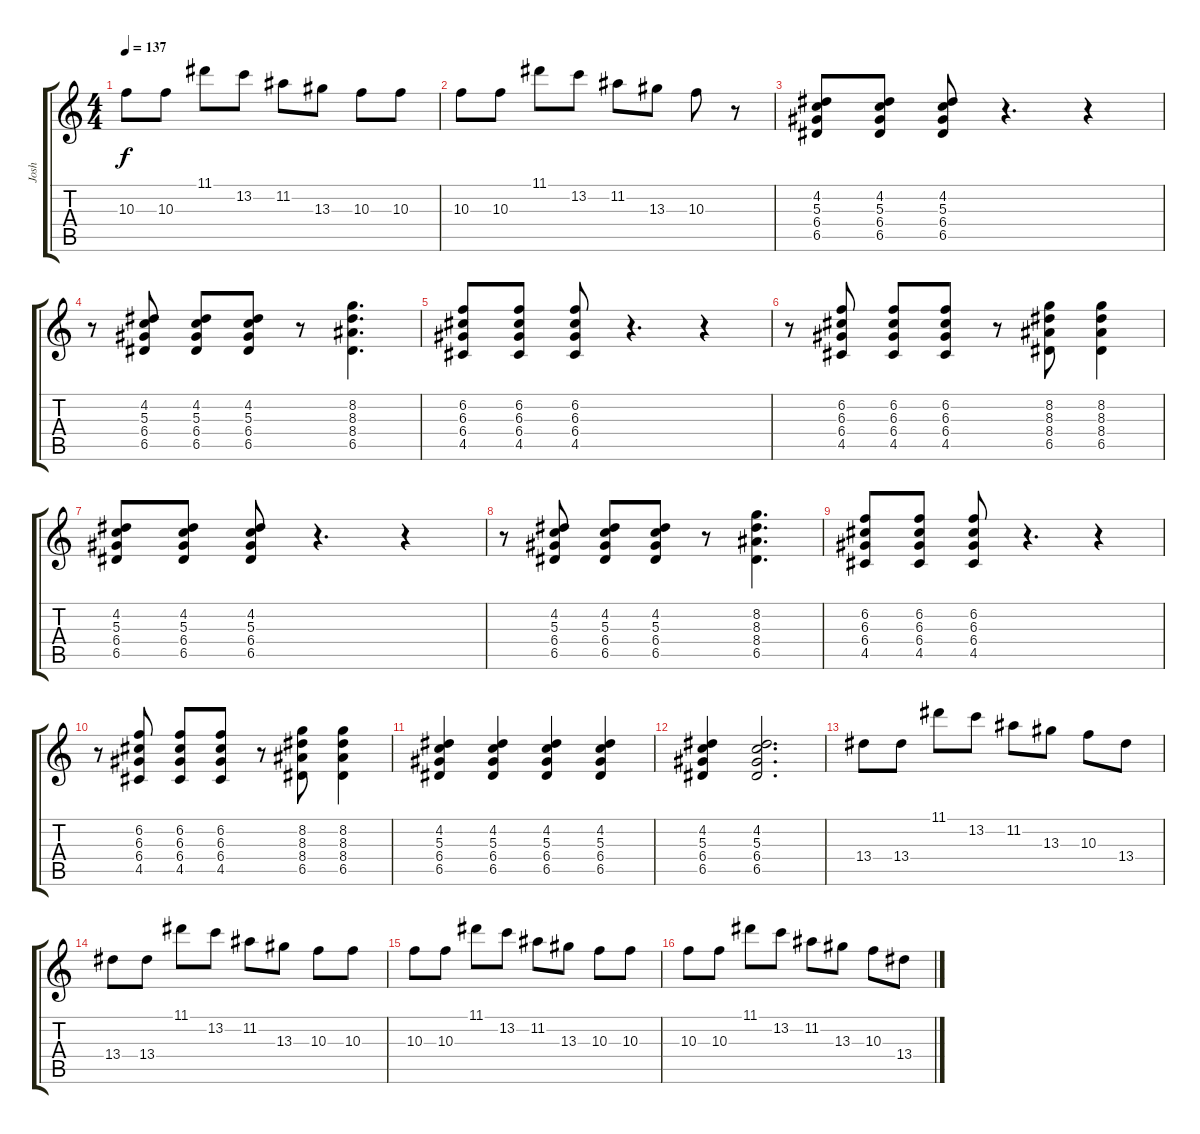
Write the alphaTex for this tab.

\track ("Josh" "Josh") {instrument overdrivenguitar}
\staff {score tabs}
\tuning (E4 B3 G3 D3 A2 E2) {hide}
\ts (4 4)
\tempo 137
\clef g2
\ks c
10.3.8{dy f} 10.3.8 11.1.8 13.2.8 11.2.8 13.3.8 10.3.8 10.3.8 |
10.3.8 10.3.8 11.1.8 13.2.8 11.2.8 13.3.8 10.3.8 r.8 |
(4.2 5.3 6.4 6.5).8 (4.2 5.3 6.4 6.5).8 (4.2 5.3 6.4 6.5).8 r.4{d} r.4 |
r.8 (4.2 5.3 6.4 6.5).8 (4.2 5.3 6.4 6.5).8 (4.2 5.3 6.4 6.5).8 r.8 (8.2 8.3 8.4 6.5).4{d} |
(6.2 6.3 6.4 4.5).8 (6.2 6.3 6.4 4.5).8 (6.2 6.3 6.4 4.5).8 r.4{d} r.4 |
r.8 (6.2 6.3 6.4 4.5).8 (6.2 6.3 6.4 4.5).8 (6.2 6.3 6.4 4.5).8 r.8 (8.2 8.3 8.4 6.5).8 (8.2 8.3 8.4 6.5).4 |
(4.2 5.3 6.4 6.5).8 (4.2 5.3 6.4 6.5).8 (4.2 5.3 6.4 6.5).8 r.4{d} r.4 |
r.8 (4.2 5.3 6.4 6.5).8 (4.2 5.3 6.4 6.5).8 (4.2 5.3 6.4 6.5).8 r.8 (8.2 8.3 8.4 6.5).4{d} |
(6.2 6.3 6.4 4.5).8 (6.2 6.3 6.4 4.5).8 (6.2 6.3 6.4 4.5).8 r.4{d} r.4 |
r.8 (6.2 6.3 6.4 4.5).8 (6.2 6.3 6.4 4.5).8 (6.2 6.3 6.4 4.5).8 r.8 (8.2 8.3 8.4 6.5).8 (8.2 8.3 8.4 6.5).4 |
(4.2 5.3 6.4 6.5).4 (4.2 5.3 6.4 6.5).4 (4.2 5.3 6.4 6.5).4 (4.2 5.3 6.4 6.5).4 |
(4.2 5.3 6.4 6.5).4 (4.2 5.3 6.4 6.5).2{d} |
13.4.8 13.4.8 11.1.8 13.2.8 11.2.8 13.3.8 10.3.8 13.4.8 |
13.4.8 13.4.8 11.1.8 13.2.8 11.2.8 13.3.8 10.3.8 10.3.8 |
10.3.8 10.3.8 11.1.8 13.2.8 11.2.8 13.3.8 10.3.8 10.3.8 |
10.3.8 10.3.8 11.1.8 13.2.8 11.2.8 13.3.8 10.3.8 13.4.8
